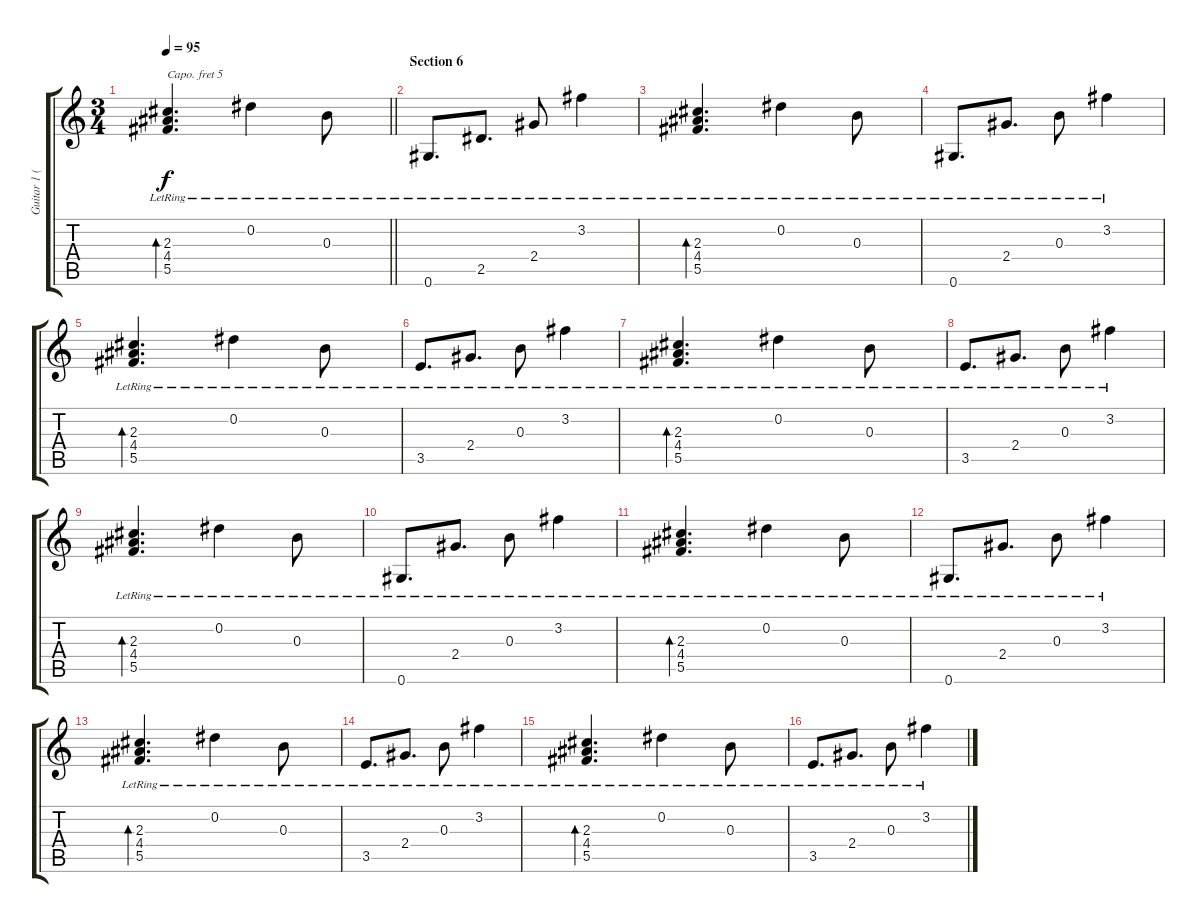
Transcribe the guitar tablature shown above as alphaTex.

\track ("Guitar 1 (Clean w/ Capo on 5th Fret)" "Guitar 1 (") {instrument electricguitarclean}
\staff {score tabs}
\capo 5
\tuning (Eb4 Bb3 Gb3 Db3 Ab2 Eb2) {hide}
\ts (3 4)
\tempo 95
\clef g2
\barLineRight lightlight
\ks c
(2.3{lr} 4.4{lr} 5.5{lr}).4{d bd 120 dy f} 0.2{lr}.4 0.3{lr}.8 |
\section ("" "Section 6")
0.6{lr}.8{d} 2.5{lr}.8{d} 2.4{lr}.8 3.2{lr}.4 |
(2.3{lr} 4.4{lr} 5.5{lr}).4{d bd 120} 0.2{lr}.4 0.3{lr}.8 |
0.6{lr}.8{d} 2.4{lr}.8{d} 0.3{lr}.8 3.2{lr}.4 |
(2.3{lr} 4.4{lr} 5.5{lr}).4{d bd 120} 0.2{lr}.4 0.3{lr}.8 |
3.5{lr}.8{d} 2.4{lr}.8{d} 0.3{lr}.8 3.2{lr}.4 |
(2.3{lr} 4.4{lr} 5.5{lr}).4{d bd 120} 0.2{lr}.4 0.3{lr}.8 |
3.5{lr}.8{d} 2.4{lr}.8{d} 0.3{lr}.8 3.2{lr}.4 |
(2.3{lr} 4.4{lr} 5.5{lr}).4{d bd 120} 0.2{lr}.4 0.3{lr}.8 |
0.6{lr}.8{d} 2.4{lr}.8{d} 0.3{lr}.8 3.2{lr}.4 |
(2.3{lr} 4.4{lr} 5.5{lr}).4{d bd 120} 0.2{lr}.4 0.3{lr}.8 |
0.6{lr}.8{d} 2.4{lr}.8{d} 0.3{lr}.8 3.2{lr}.4 |
(2.3{lr} 4.4{lr} 5.5{lr}).4{d bd 120} 0.2{lr}.4 0.3{lr}.8 |
3.5{lr}.8{d} 2.4{lr}.8{d} 0.3{lr}.8 3.2{lr}.4 |
(2.3{lr} 4.4{lr} 5.5{lr}).4{d bd 120} 0.2{lr}.4 0.3{lr}.8 |
3.5{lr}.8{d} 2.4{lr}.8{d} 0.3{lr}.8 3.2{lr}.4
